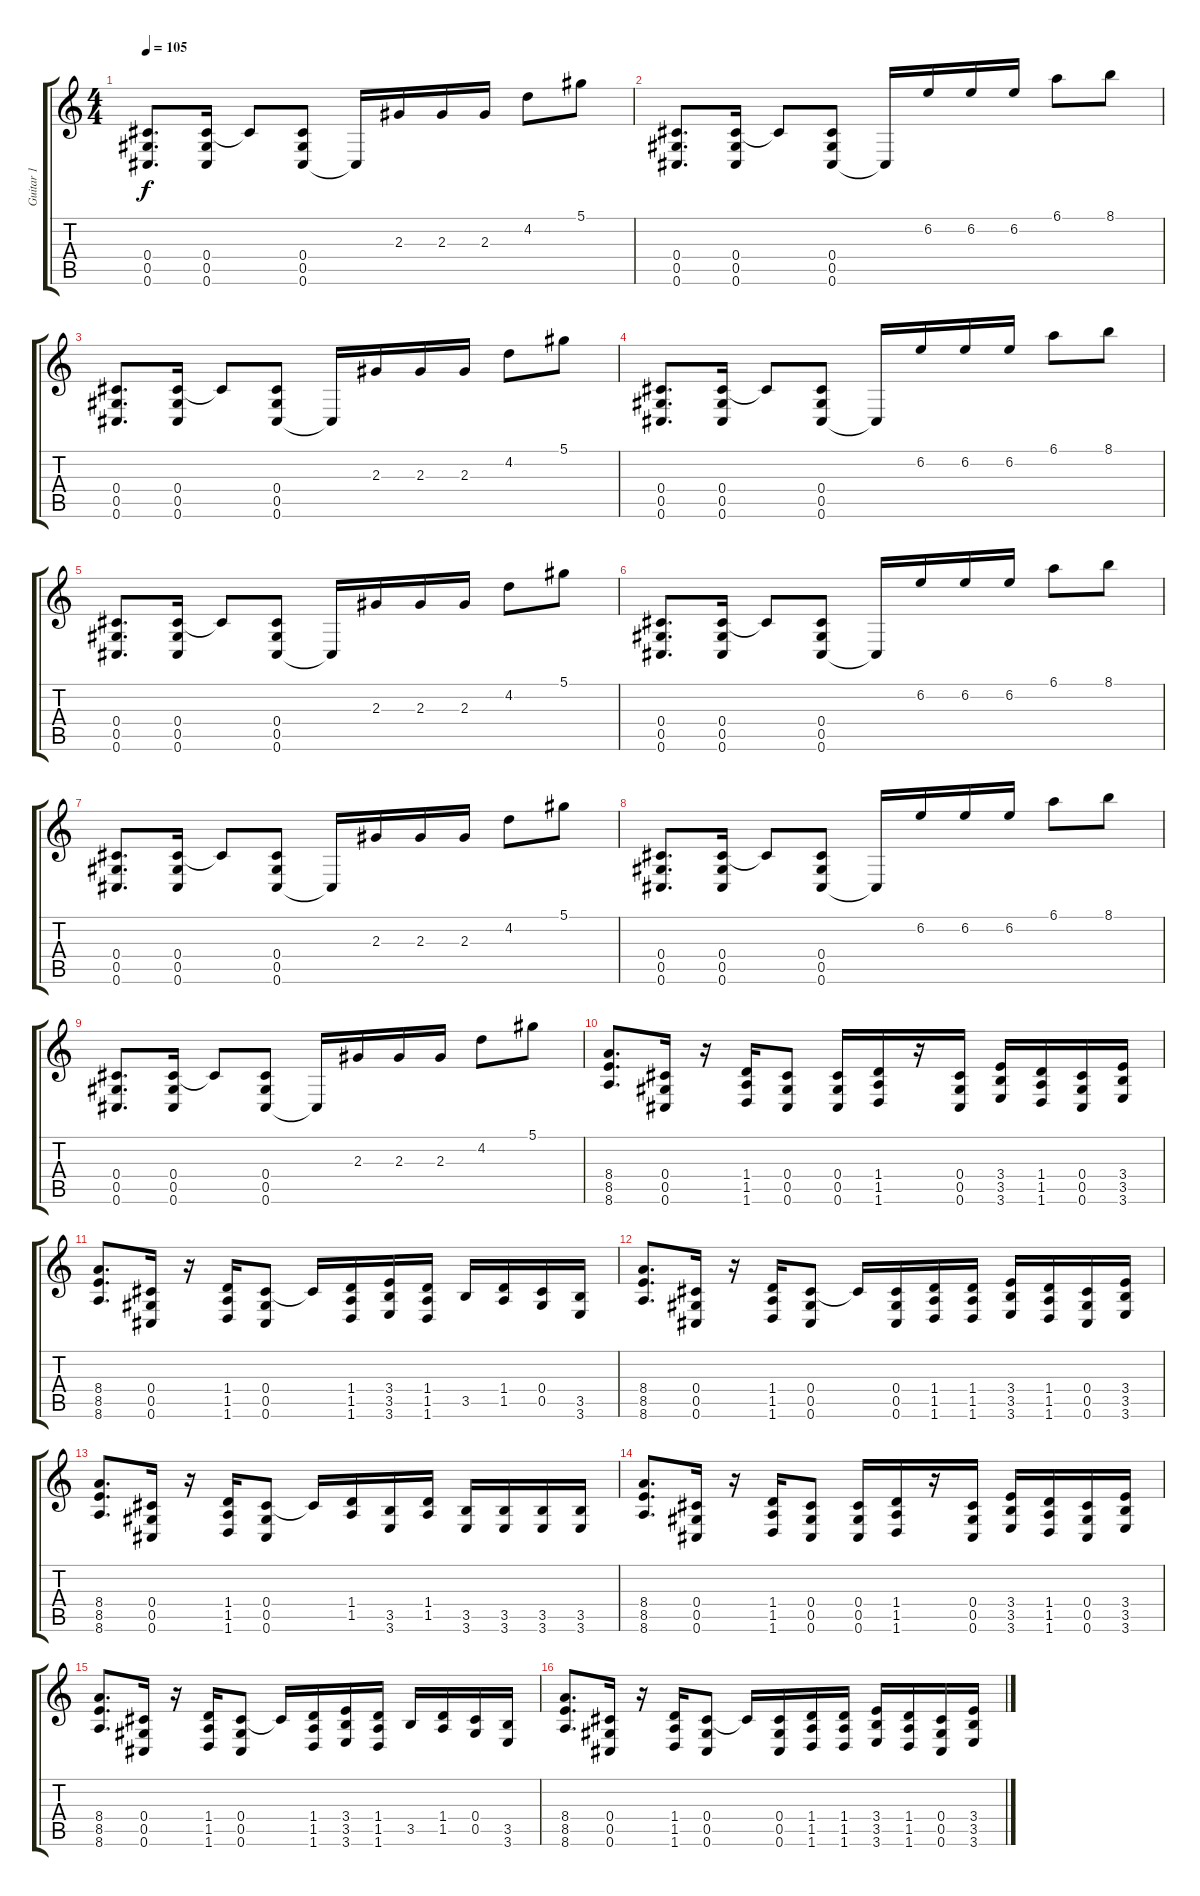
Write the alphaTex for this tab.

\track ("Guitar 1" "Guitar 1") {instrument distortionguitar}
\staff {score tabs}
\tuning (Eb4 Bb3 Gb3 Db3 Ab2 Db2) {hide}
\ts (4 4)
\tempo 105
\clef g2
\ks c
(0.4 0.5 0.6).8{d dy f} (0.4 0.5 0.6).16 0.4{t}.8 (0.4 0.5 0.6).8 0.6{t}.16 2.3.16 2.3.16 2.3.16 4.2.8 5.1.8 |
(0.4 0.5 0.6).8{d} (0.4 0.5 0.6).16 0.4{t}.8 (0.4 0.5 0.6).8 0.6{t}.16 6.2.16 6.2.16 6.2.16 6.1.8 8.1.8 |
(0.4 0.5 0.6).8{d} (0.4 0.5 0.6).16 0.4{t}.8 (0.4 0.5 0.6).8 0.6{t}.16 2.3.16 2.3.16 2.3.16 4.2.8 5.1.8 |
(0.4 0.5 0.6).8{d} (0.4 0.5 0.6).16 0.4{t}.8 (0.4 0.5 0.6).8 0.6{t}.16 6.2.16 6.2.16 6.2.16 6.1.8 8.1.8 |
(0.4 0.5 0.6).8{d} (0.4 0.5 0.6).16 0.4{t}.8 (0.4 0.5 0.6).8 0.6{t}.16 2.3.16 2.3.16 2.3.16 4.2.8 5.1.8 |
(0.4 0.5 0.6).8{d} (0.4 0.5 0.6).16 0.4{t}.8 (0.4 0.5 0.6).8 0.6{t}.16 6.2.16 6.2.16 6.2.16 6.1.8 8.1.8 |
(0.4 0.5 0.6).8{d} (0.4 0.5 0.6).16 0.4{t}.8 (0.4 0.5 0.6).8 0.6{t}.16 2.3.16 2.3.16 2.3.16 4.2.8 5.1.8 |
(0.4 0.5 0.6).8{d} (0.4 0.5 0.6).16 0.4{t}.8 (0.4 0.5 0.6).8 0.6{t}.16 6.2.16 6.2.16 6.2.16 6.1.8 8.1.8 |
(0.4 0.5 0.6).8{d} (0.4 0.5 0.6).16 0.4{t}.8 (0.4 0.5 0.6).8 0.6{t}.16 2.3.16 2.3.16 2.3.16 4.2.8 5.1.8 |
(8.4 8.5 8.6).8{d} (0.4 0.5 0.6).16 r.16 (1.4 1.5 1.6).16 (0.4 0.5 0.6).8 (0.4 0.5 0.6).16 (1.4 1.5 1.6).16 r.16 (0.4 0.5 0.6).16 (3.4 3.5 3.6).16 (1.4 1.5 1.6).16 (0.4 0.5 0.6).16 (3.4 3.5 3.6).16 |
(8.4 8.5 8.6).8{d} (0.4 0.5 0.6).16 r.16 (1.4 1.5 1.6).16 (0.4 0.5 0.6).8 0.4{t}.16 (1.4 1.5 1.6).16 (3.4 3.5 3.6).16 (1.4 1.5 1.6).16 3.5.16 (1.4 1.5).16 (0.4 0.5).16 (3.5 3.6).16 |
(8.4 8.5 8.6).8{d} (0.4 0.5 0.6).16 r.16 (1.4 1.5 1.6).16 (0.4 0.5 0.6).8 0.4{t}.16 (0.4 0.5 0.6).16 (1.4 1.5 1.6).16 (1.4 1.5 1.6).16 (3.4 3.5 3.6).16 (1.4 1.5 1.6).16 (0.4 0.5 0.6).16 (3.4 3.5 3.6).16 |
(8.4 8.5 8.6).8{d} (0.4 0.5 0.6).16 r.16 (1.4 1.5 1.6).16 (0.4 0.5 0.6).8 0.4{t}.16 (1.4 1.5).16 (3.5 3.6).16 (1.4 1.5).16 (3.5 3.6).16 (3.5 3.6).16 (3.5 3.6).16 (3.5 3.6).16 |
(8.4 8.5 8.6).8{d} (0.4 0.5 0.6).16 r.16 (1.4 1.5 1.6).16 (0.4 0.5 0.6).8 (0.4 0.5 0.6).16 (1.4 1.5 1.6).16 r.16 (0.4 0.5 0.6).16 (3.4 3.5 3.6).16 (1.4 1.5 1.6).16 (0.4 0.5 0.6).16 (3.4 3.5 3.6).16 |
(8.4 8.5 8.6).8{d} (0.4 0.5 0.6).16 r.16 (1.4 1.5 1.6).16 (0.4 0.5 0.6).8 0.4{t}.16 (1.4 1.5 1.6).16 (3.4 3.5 3.6).16 (1.4 1.5 1.6).16 3.5.16 (1.4 1.5).16 (0.4 0.5).16 (3.5 3.6).16 |
(8.4 8.5 8.6).8{d} (0.4 0.5 0.6).16 r.16 (1.4 1.5 1.6).16 (0.4 0.5 0.6).8 0.4{t}.16 (0.4 0.5 0.6).16 (1.4 1.5 1.6).16 (1.4 1.5 1.6).16 (3.4 3.5 3.6).16 (1.4 1.5 1.6).16 (0.4 0.5 0.6).16 (3.4 3.5 3.6).16
